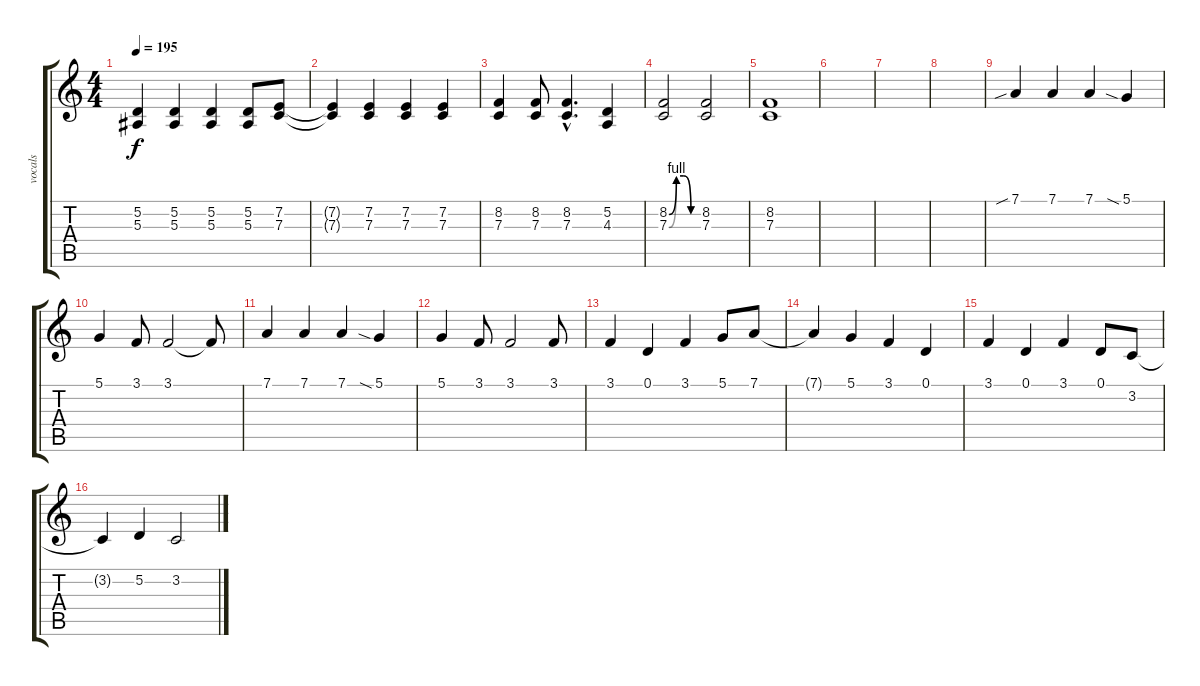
\track ("vocals" "vocals") {instrument oboe}
\staff {score tabs}
\tuning (D4 A3 F3 C3 G2 D2) {hide}
\ts (4 4)
\tempo 195
\clef g2
\ks c
(5.2 5.3).4{dy f} (5.2 5.3).4 (5.2 5.3).4 (5.2 5.3).8 (7.2 7.3).8 |
(7.2{t} 7.3{t}).4 (7.2 7.3).4 (7.2 7.3).4 (7.2 7.3).4 |
(8.2 7.3).4 (8.2 7.3).8 (8.2{hac} 7.3{hac}).4{d} (5.2 4.3).4 |
(8.2{be (custom 0 0 15 4 30 4 45 0 60 0)} 7.3{be (custom 0 0 15 4 30 4 45 0 60 0)}).2 (8.2 7.3).2 |
(8.2 7.3).1 |
|
|
|
7.1{sib}.4 7.1.4 7.1.4 5.1{sia}.4 |
5.1.4 3.1.8 3.1.2 3.1{t}.8 |
7.1.4 7.1.4 7.1.4 5.1{sia}.4 |
5.1.4 3.1.8 3.1.2 3.1.8 |
3.1.4 0.1.4 3.1.4 5.1.8 7.1.8 |
7.1{t}.4 5.1.4 3.1.4 0.1.4 |
3.1.4 0.1.4 3.1.4 0.1.8 3.2.8 |
3.2{t}.4 5.2.4 3.2.2
